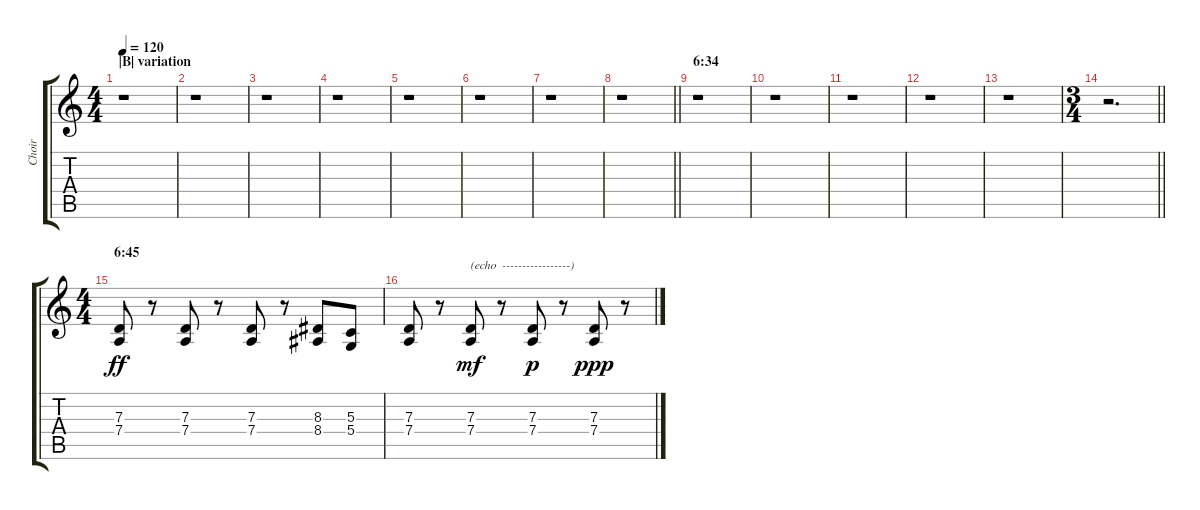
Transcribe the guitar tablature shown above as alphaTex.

\track ("Choir" "Choir") {instrument choiraahs}
\staff {score tabs}
\tuning (E4 B3 G3 D3 A2 E2) {hide}
\ts (4 4)
\section ("" "|B| variation")
\tempo 120
\clef g2
\ks c
r.1{dy mf} |
r.1 |
r.1 |
r.1 |
r.1 |
r.1 |
r.1 |
\barLineRight lightlight
r.1 |
\section ("" "6:34")
r.1 |
r.1 |
r.1 |
r.1 |
r.1 |
\ts (3 4)
\barLineRight lightlight
r.2{d} |
\ts (4 4)
\section ("" "6:45")
(7.3 7.4).8{dy ff} r.8 (7.3 7.4).8 r.8 (7.3 7.4).8 r.8 (8.3 8.4).8 (5.3 5.4).8 |
(7.3 7.4).8 r.8 (7.3 7.4).8{txt "(echo  -----------------)" dy mf} r.8 (7.3 7.4).8{dy p} r.8 (7.3 7.4).8{dy ppp} r.8
